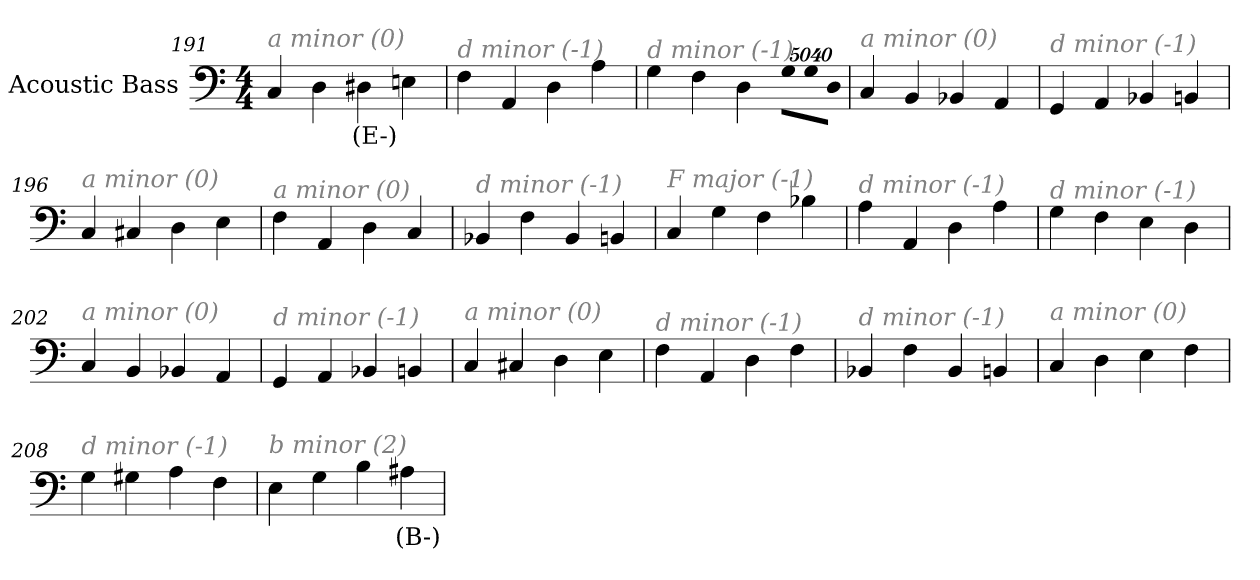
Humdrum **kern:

**kern	**text
*part1	*part1
*staff1	*staff1
*I"Acoustic Bass	*
*clefF4	*
*ITrd7c12	*
*k[]	*
*C:	*
*M4/4	*
=191	=191
!LO:TX:i:color=#808080:t=a minor (0)	!
4CC	.
4DD	.
4DD#Xi	(E-)
4EEn	.
=192	=192
!LO:TX:i:color=#808080:t=d minor (-1)	!
4FF	.
4AAA	.
4DD	.
4AA	.
=193	=193
!LO:TX:i:color=#808080:t=d minor (-1)	!
4GG	.
4FF	.
4DD	.
!LO:N:vis=8	!
40320%3347GGL	.
!LO:N:vis=8	!
40320%3347GG	.
!LO:N:vis=8	!
40320%3347DDJ	.
=194	=194
!LO:TX:i:color=#808080:t=a minor (0)	!
4CC	.
4BBB	.
4BBB-X	.
4AAA	.
=195	=195
!LO:TX:i:color=#808080:t=d minor (-1)	!
4GGG	.
4AAA	.
4BBB-X	.
4BBBn	.
=196	=196
!LO:TX:i:color=#808080:t=a minor (0)	!
4CC	.
4CC#X	.
4DD	.
4EE	.
=197	=197
!LO:TX:i:color=#808080:t=a minor (0)	!
4FF	.
4AAA	.
4DD	.
4CC	.
=198	=198
!LO:TX:i:color=#808080:t=d minor (-1)	!
4BBB-X	.
4FF	.
4BBB-	.
4BBBn	.
=199	=199
!LO:TX:i:color=#808080:t=F major (-1)	!
4CC	.
4GG	.
4FF	.
4BB-X	.
=200	=200
!LO:TX:i:color=#808080:t=d minor (-1)	!
4AA	.
4AAA	.
4DD	.
4AA	.
=201	=201
!LO:TX:i:color=#808080:t=d minor (-1)	!
4GG	.
4FF	.
4EE	.
4DD	.
=202	=202
!LO:TX:i:color=#808080:t=a minor (0)	!
4CC	.
4BBB	.
4BBB-X	.
4AAA	.
=203	=203
!LO:TX:i:color=#808080:t=d minor (-1)	!
4GGG	.
4AAA	.
4BBB-X	.
4BBBn	.
=204	=204
!LO:TX:i:color=#808080:t=a minor (0)	!
4CC	.
4CC#X	.
4DD	.
4EE	.
=205	=205
!LO:TX:i:color=#808080:t=d minor (-1)	!
4FF	.
4AAA	.
4DD	.
4FF	.
=206	=206
!LO:TX:i:color=#808080:t=d minor (-1)	!
4BBB-X	.
4FF	.
4BBB-	.
4BBBn	.
=207	=207
!LO:TX:i:color=#808080:t=a minor (0)	!
4CC	.
4DD	.
4EE	.
4FF	.
=208	=208
!LO:TX:i:color=#808080:t=d minor (-1)	!
4GG	.
4GG#X	.
4AA	.
4FF	.
=209	=209
!LO:TX:i:color=#808080:t=b minor (2)	!
4EE	.
4GG	.
4BB	.
4AA#Xi	(B-)
=	=
*-	*-
